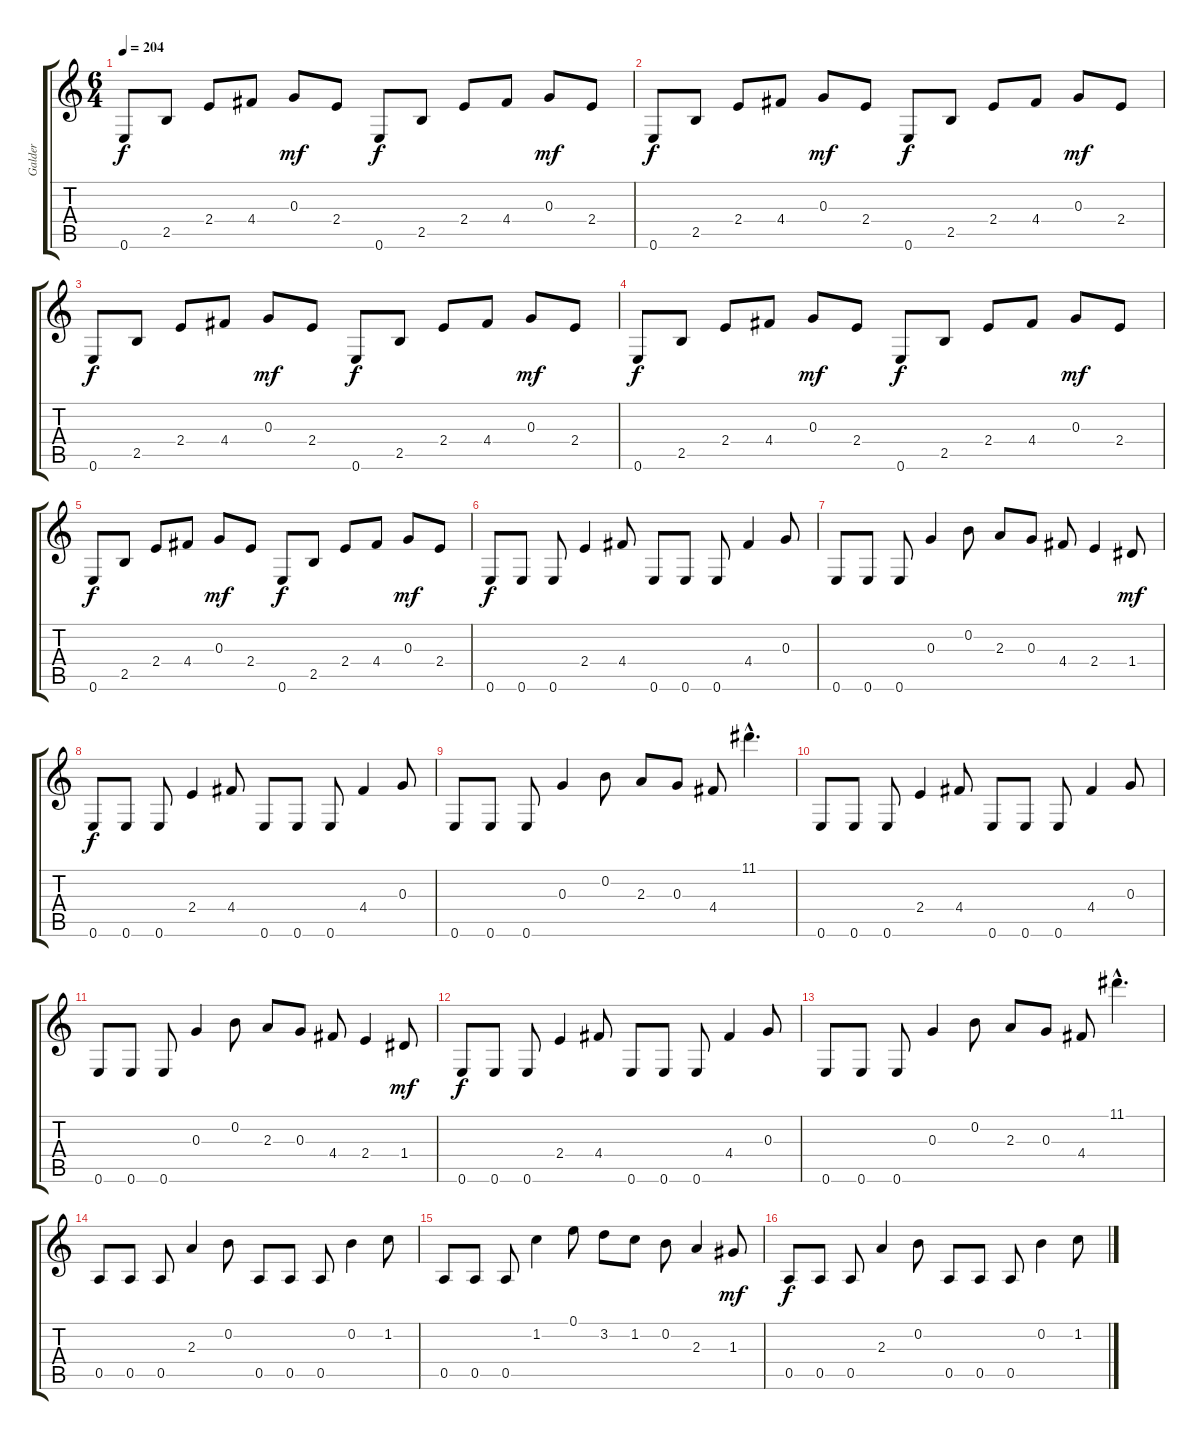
\track ("Galder" "Galder") {instrument overdrivenguitar}
\staff {score tabs}
\tuning (E4 B3 G3 D3 A2 E2) {hide}
\ts (6 4)
\tempo 204
\clef g2
\ks c
0.6.8{dy f} 2.5.8 2.4.8 4.4.8 0.3.8{dy mf} 2.4.8 0.6.8{dy f} 2.5.8 2.4.8 4.4.8 0.3.8{dy mf} 2.4.8 |
0.6.8{dy f} 2.5.8 2.4.8 4.4.8 0.3.8{dy mf} 2.4.8 0.6.8{dy f} 2.5.8 2.4.8 4.4.8 0.3.8{dy mf} 2.4.8 |
0.6.8{dy f} 2.5.8 2.4.8 4.4.8 0.3.8{dy mf} 2.4.8 0.6.8{dy f} 2.5.8 2.4.8 4.4.8 0.3.8{dy mf} 2.4.8 |
0.6.8{dy f} 2.5.8 2.4.8 4.4.8 0.3.8{dy mf} 2.4.8 0.6.8{dy f} 2.5.8 2.4.8 4.4.8 0.3.8{dy mf} 2.4.8 |
0.6.8{dy f} 2.5.8 2.4.8 4.4.8 0.3.8{dy mf} 2.4.8 0.6.8{dy f} 2.5.8 2.4.8 4.4.8 0.3.8{dy mf} 2.4.8 |
0.6.8{dy f} 0.6.8 0.6.8 2.4.4 4.4.8 0.6.8 0.6.8 0.6.8 4.4.4 0.3.8 |
0.6.8 0.6.8 0.6.8 0.3.4 0.2.8 2.3.8 0.3.8 4.4.8 2.4.4 1.4.8{dy mf} |
0.6.8{dy f} 0.6.8 0.6.8 2.4.4 4.4.8 0.6.8 0.6.8 0.6.8 4.4.4 0.3.8 |
0.6.8 0.6.8 0.6.8 0.3.4 0.2.8 2.3.8 0.3.8 4.4.8 11.1{hac}.4{d} |
0.6.8 0.6.8 0.6.8 2.4.4 4.4.8 0.6.8 0.6.8 0.6.8 4.4.4 0.3.8 |
0.6.8 0.6.8 0.6.8 0.3.4 0.2.8 2.3.8 0.3.8 4.4.8 2.4.4 1.4.8{dy mf} |
0.6.8{dy f} 0.6.8 0.6.8 2.4.4 4.4.8 0.6.8 0.6.8 0.6.8 4.4.4 0.3.8 |
0.6.8 0.6.8 0.6.8 0.3.4 0.2.8 2.3.8 0.3.8 4.4.8 11.1{hac}.4{d} |
0.5.8 0.5.8 0.5.8 2.3.4 0.2.8 0.5.8 0.5.8 0.5.8 0.2.4 1.2.8 |
0.5.8 0.5.8 0.5.8 1.2.4 0.1.8 3.2.8 1.2.8 0.2.8 2.3.4 1.3.8{dy mf} |
0.5.8{dy f} 0.5.8 0.5.8 2.3.4 0.2.8 0.5.8 0.5.8 0.5.8 0.2.4 1.2.8
